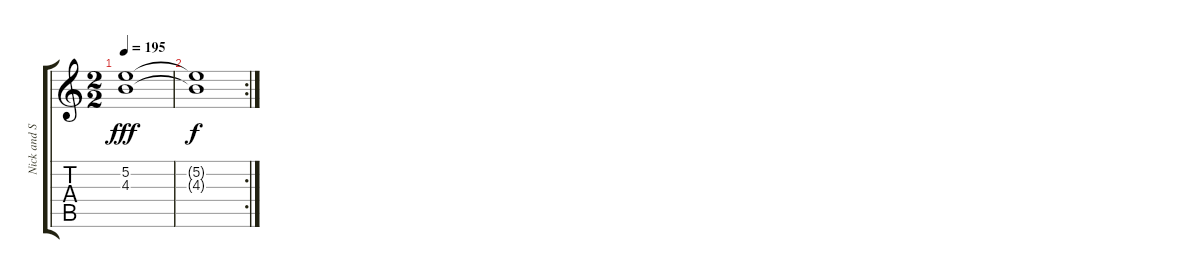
\track ("Nick and SA (singing)" "Nick and S") {instrument lead6voice}
\staff {score tabs}
\tuning (E5 B4 G4 D4 A3 E3) {hide}
\ts (2 2)
\tempo 195
\clef g2
\ks c
(5.2 4.3).1{dy fff} |
\rc 2
(5.2{t} 4.3{t}).1{dy f}
